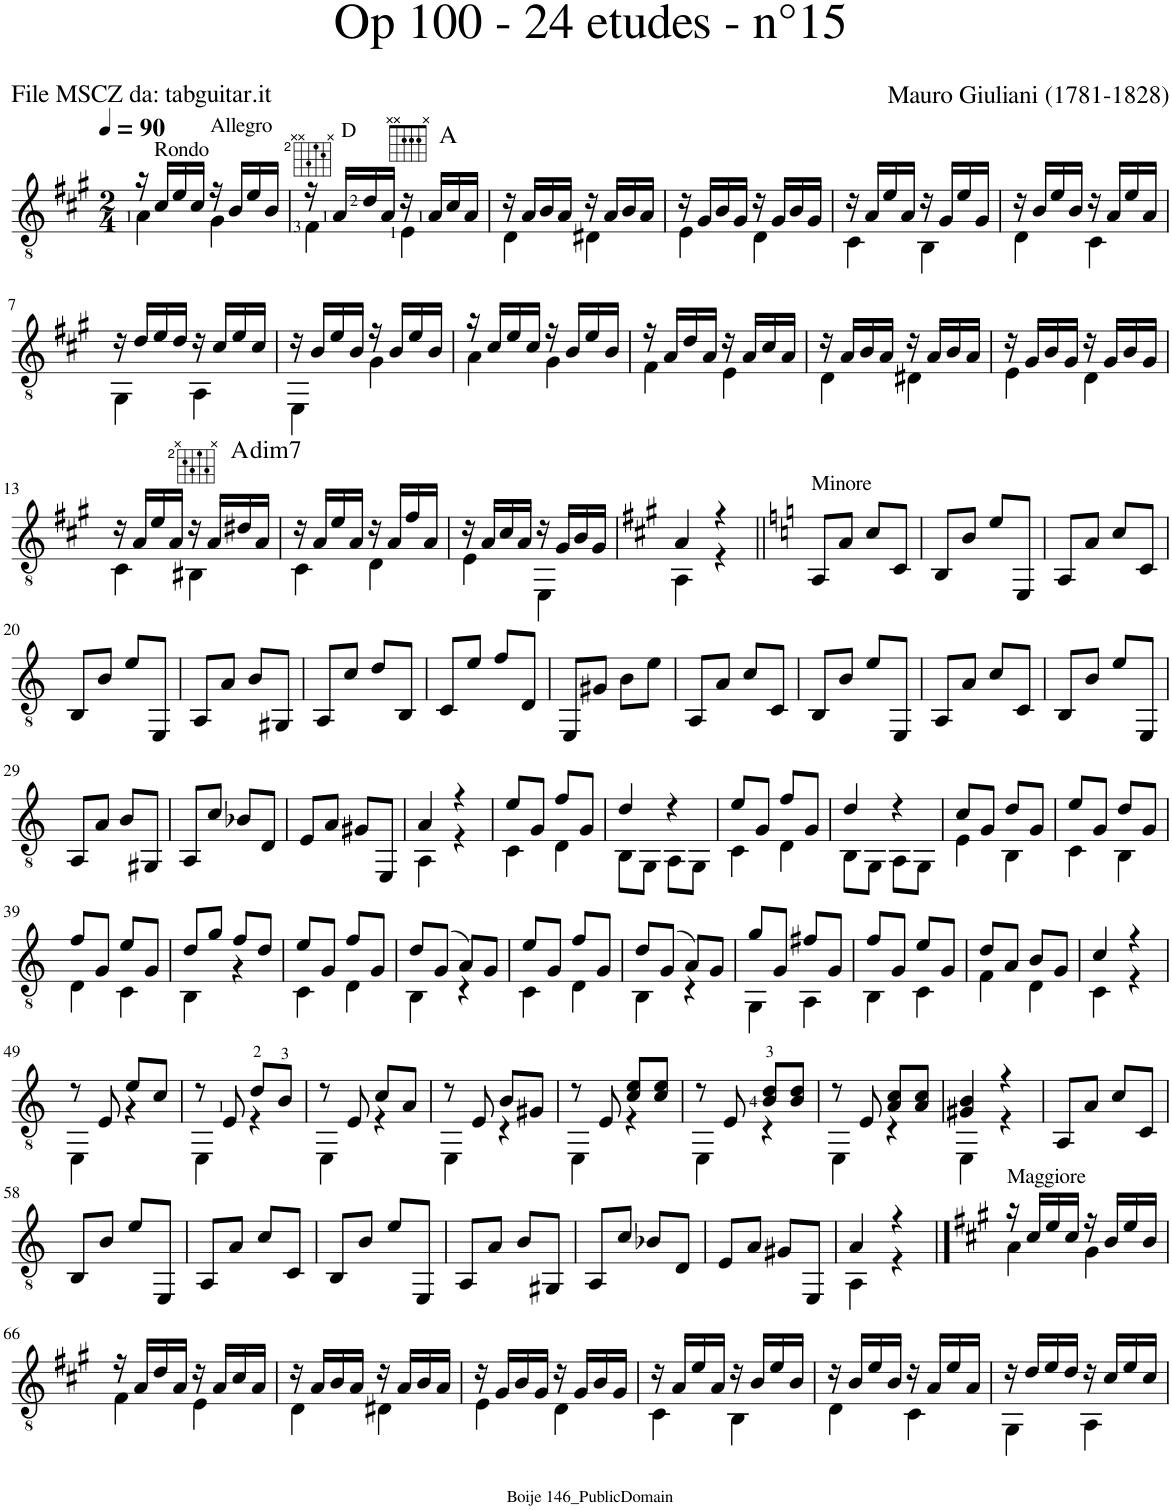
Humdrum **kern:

**kern	**harte
*part1	*part1
*staff1	*
*I"Guitar	*
*I'Guit.	*
*clefGv2	*
*k[f#c#g#]	*
*M2/4	*
*MM90	*
=1	=1
*^	*
16r	4A\	.
!LO:TX:a:t=Rondo	!	!
16c#/LL	.	.
16e/	.	.
16c#/JJ	.	.
!LO:TX:a:t=Allegro	!	!
16r	4G#\	.
16B/LL	.	.
16e/	.	.
16B/JJ	.	.
=2	=2	=2
16r	4F#\	.
!LO:TX:a:t=D	!	!
16A/LL	.	.
16d/	.	.
16A/JJ	.	.
16r	4E\	.
16A/LL	.	A:maj
16c#/	.	.
16A/JJ	.	.
=3	=3	=3
16r	4D\	.
16A/LL	.	.
16B/	.	.
16A/JJ	.	.
16r	4D#X\	.
16A/LL	.	.
16B/	.	.
16A/JJ	.	.
=4	=4	=4
16r	4E\	.
16G#/LL	.	.
16B/	.	.
16G#/JJ	.	.
16r	4D\	.
16G#/LL	.	.
16B/	.	.
16G#/JJ	.	.
=5	=5	=5
16r	4C#\	.
16A/LL	.	.
16e/	.	.
16A/JJ	.	.
16r	4BB\	.
16G#/LL	.	.
16e/	.	.
16G#/JJ	.	.
=6	=6	=6
16r	4D\	.
16B/LL	.	.
16e/	.	.
16B/JJ	.	.
16r	4C#\	.
16A/LL	.	.
16e/	.	.
16A/JJ	.	.
!!LO:LB:g=z	!!
=7	=7	=7
16r	4GG#\	.
16d/LL	.	.
16e/	.	.
16d/JJ	.	.
16r	4AA\	.
16c#/LL	.	.
16e/	.	.
16c#/JJ	.	.
=8	=8	=8
16r	4EE\	.
16B/LL	.	.
16e/	.	.
16B/JJ	.	.
16r	4G#\	.
16B/LL	.	.
16e/	.	.
16B/JJ	.	.
=9	=9	=9
16r	4A\	.
16c#/LL	.	.
16e/	.	.
16c#/JJ	.	.
16r	4G#\	.
16B/LL	.	.
16e/	.	.
16B/JJ	.	.
=10	=10	=10
16r	4F#\	.
16A/LL	.	.
16d/	.	.
16A/JJ	.	.
16r	4E\	.
16A/LL	.	.
16c#/	.	.
16A/JJ	.	.
=11	=11	=11
16r	4D\	.
16A/LL	.	.
16B/	.	.
16A/JJ	.	.
16r	4D#X\	.
16A/LL	.	.
16B/	.	.
16A/JJ	.	.
=12	=12	=12
16r	4E\	.
16G#/LL	.	.
16B/	.	.
16G#/JJ	.	.
16r	4D\	.
16G#/LL	.	.
16B/	.	.
16G#/JJ	.	.
!!LO:LB:g=z	!!
=13	=13	=13
16r	4C#\	.
16A/LL	.	.
16e/	.	.
16A/JJ	.	.
16r	4BB#X\	.
!	!	!LO:H:kt=dim7
16A/LL	.	A:dim7
16d#X/	.	.
16A/JJ	.	.
=14	=14	=14
16r	4C#\	.
16A/LL	.	.
16e/	.	.
16A/JJ	.	.
16r	4D\	.
16A/LL	.	.
16f#/	.	.
16A/JJ	.	.
=15	=15	=15
16r	4E\	.
16A/LL	.	.
16c#/	.	.
16A/JJ	.	.
16r	4EE\	.
16G#/LL	.	.
16B/	.	.
16G#/JJ	.	.
=16	=16	=16
*k[f#c#g#]	*	*
4A/	4AA\	.
4r	4r	.
*v	*v	*
=17||	=17||
*k[]	*
*^	*
!LO:TX:a:t=Minore	!	!
*v	*v	*
8AA/L	.
8A/J	.
8c/L	.
8C/J	.
=18	=18
8BB/L	.
8B/J	.
8e/L	.
8EE/J	.
=19	=19
8AA/L	.
8A/J	.
8c/L	.
8C/J	.
!!LO:LB:g=z
=20	=20
8BB/L	.
8B/J	.
8e/L	.
8EE/J	.
=21	=21
8AA/L	.
8A/J	.
8B/L	.
8GG#X/J	.
=22	=22
8AA/L	.
8c/J	.
8d/L	.
8BB/J	.
=23	=23
8C/L	.
8e/J	.
8f/L	.
8D/J	.
=24	=24
8EE/L	.
8G#X/J	.
8B\L	.
8e\J	.
=25	=25
8AA/L	.
8A/J	.
8c/L	.
8C/J	.
=26	=26
8BB/L	.
8B/J	.
8e/L	.
8EE/J	.
=27	=27
8AA/L	.
8A/J	.
8c/L	.
8C/J	.
=28	=28
8BB/L	.
8B/J	.
8e/L	.
8EE/J	.
!!LO:LB:g=z
=29	=29
8AA/L	.
8A/J	.
8B/L	.
8GG#X/J	.
=30	=30
8AA/L	.
8c/J	.
8B-X/L	.
8D/J	.
=31	=31
8E/L	.
8A/J	.
8G#X/L	.
8EE/J	.
=32	=32
*^	*
4A/	4AA\	.
4r	4r	.
=33	=33	=33
8e/L	4C\	.
8G/J	.	.
8f/L	4D\	.
8G/J	.	.
=34	=34	=34
4d/	8BB\L	.
.	8GG\J	.
4r	8AA\L	.
.	8GG\J	.
=35	=35	=35
8e/L	4C\	.
8G/J	.	.
8f/L	4D\	.
8G/J	.	.
=36	=36	=36
4d/	8BB\L	.
.	8GG\J	.
4r	8AA\L	.
.	8GG\J	.
=37	=37	=37
8c/L	4E\	.
8G/J	.	.
8d/L	4BB\	.
8G/J	.	.
=38	=38	=38
8e/L	4C\	.
8G/J	.	.
8d/L	4BB\	.
8G/J	.	.
!!LO:LB:g=z	!!
=39	=39	=39
8f/L	4D\	.
8G/J	.	.
8e/L	4C\	.
8G/J	.	.
=40	=40	=40
8d/L	4BB\	.
8g/J	.	.
8f/L	4r	.
8d/J	.	.
=41	=41	=41
8e/L	4C\	.
8G/J	.	.
8f/L	4D\	.
8G/J	.	.
=42	=42	=42
8d/L	4BB\	.
(8G/J	.	.
8A/L)	4r	.
8G/J	.	.
=43	=43	=43
8e/L	4C\	.
8G/J	.	.
8f/L	4D\	.
8G/J	.	.
=44	=44	=44
8d/L	4BB\	.
(8G/J	.	.
8A/L)	4r	.
8G/J	.	.
=45	=45	=45
8g/L	4GG\	.
8G/J	.	.
8f#X/L	4AA\	.
8G/J	.	.
=46	=46	=46
8f/L	4BB\	.
8G/J	.	.
8e/L	4C\	.
8G/J	.	.
=47	=47	=47
8d/L	4F\	.
8A/J	.	.
8B/L	4D\	.
8G/J	.	.
=48	=48	=48
4c/	4C\	.
4r	4r	.
!!LO:LB:g=z	!!
=49	=49	=49
8r	4EE\	.
8E/	.	.
8e/L	4r	.
8c/J	.	.
=50	=50	=50
8r	4EE\	.
8E/	.	.
8d/L	4r	.
8B/J	.	.
=51	=51	=51
8r	4EE\	.
8E/	.	.
8c/L	4r	.
8A/J	.	.
=52	=52	=52
8r	4EE\	.
8E/	.	.
8B/L	4r	.
8G#X/J	.	.
=53	=53	=53
8r	4EE\	.
8E/	.	.
8c/ 8e/L	4r	.
8c/ 8e/J	.	.
=54	=54	=54
8r	4EE\	.
8E/	.	.
8B/ 8d/L	4r	.
8B/ 8d/J	.	.
=55	=55	=55
8r	4EE\	.
8E/	.	.
8A/ 8c/L	4r	.
8A/ 8c/J	.	.
=56	=56	=56
4G#X/ 4B/	4EE\	.
4r	4r	.
*v	*v	*
=57	=57
8AA/L	.
8A/J	.
8c/L	.
8C/J	.
!!LO:LB:g=z
=58	=58
8BB/L	.
8B/J	.
8e/L	.
8EE/J	.
=59	=59
8AA/L	.
8A/J	.
8c/L	.
8C/J	.
=60	=60
8BB/L	.
8B/J	.
8e/L	.
8EE/J	.
=61	=61
8AA/L	.
8A/J	.
8B/L	.
8GG#X/J	.
=62	=62
8AA/L	.
8c/J	.
8B-X/L	.
8D/J	.
=63	=63
8E/L	.
8A/J	.
8G#X/L	.
8EE/J	.
=64	=64
*^	*
4A/	4AA\	.
4r	4r	.
==65	==65	==65
*k[f#c#g#]	*	*
!LO:TX:a:t=Maggiore	!	!
16r	4A\	.
16c#/LL	.	.
16e/	.	.
16c#/JJ	.	.
16r	4G#\	.
16B/LL	.	.
16e/	.	.
16B/JJ	.	.
!!LO:LB:g=z	!!
=66	=66	=66
16r	4F#\	.
16A/LL	.	.
16d/	.	.
16A/JJ	.	.
16r	4E\	.
16A/LL	.	.
16c#/	.	.
16A/JJ	.	.
=67	=67	=67
16r	4D\	.
16A/LL	.	.
16B/	.	.
16A/JJ	.	.
16r	4D#X\	.
16A/LL	.	.
16B/	.	.
16A/JJ	.	.
=68	=68	=68
16r	4E\	.
16G#/LL	.	.
16B/	.	.
16G#/JJ	.	.
16r	4D\	.
16G#/LL	.	.
16B/	.	.
16G#/JJ	.	.
=69	=69	=69
16r	4C#\	.
16A/LL	.	.
16e/	.	.
16A/JJ	.	.
16r	4BB\	.
16B/LL	.	.
16e/	.	.
16B/JJ	.	.
=70	=70	=70
16r	4D\	.
16B/LL	.	.
16e/	.	.
16B/JJ	.	.
16r	4C#\	.
16A/LL	.	.
16e/	.	.
16A/JJ	.	.
=71	=71	=71
16r	4GG#\	.
16d/LL	.	.
16e/	.	.
16d/JJ	.	.
16r	4AA\	.
16c#/LL	.	.
16e/	.	.
16c#/JJ	.	.
*v	*v	*
=	=
*-	*-
